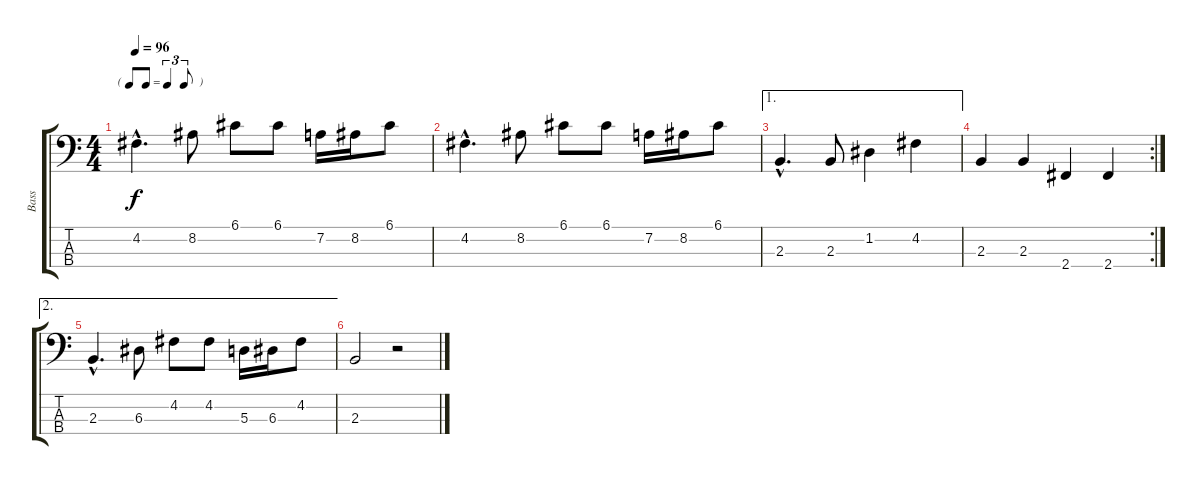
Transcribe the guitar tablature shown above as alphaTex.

\track ("Bass" "Bass") {instrument electricbassfinger}
\staff {score tabs}
\tuning (G2 D2 A1 E1) {hide}
\ts (4 4)
\tf triplet8th
\tempo 96
\clef f4
\ks c
4.2{hac}.4{d dy f} 8.2.8 6.1.8 6.1.8 7.2.16 8.2.16 6.1.8 |
4.2{hac}.4{d} 8.2.8 6.1.8 6.1.8 7.2.16 8.2.16 6.1.8 |
\ae 1
2.3{hac}.4{d} 2.3.8 1.2.4 4.2.4 |
\rc 2
2.3.4 2.3.4 2.4.4 2.4.4 |
\ae 2
2.3{hac}.4{d} 6.3.8 4.2.8 4.2.8 5.3.16 6.3.16 4.2.8 |
2.3.2 r.2
